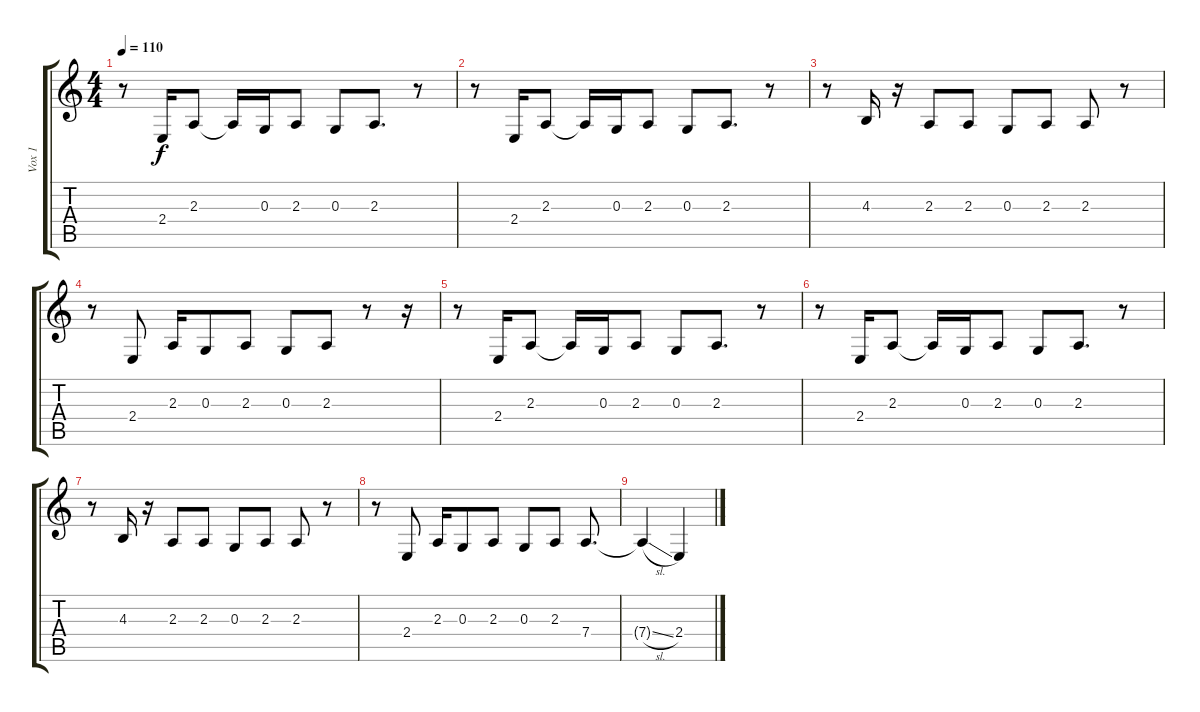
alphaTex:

\track ("Vox 1" "Vox 1") {instrument sopranosax}
\staff {score tabs}
\tuning (E4 B3 G3 D3 A2 E2) {hide}
\ts (4 4)
\tempo 110
\clef g2
\ks c
r.8{dy f} 2.4.16 2.3.8 2.3{t}.16 0.3.16 2.3.8 0.3.8 2.3.8{d} r.8 |
r.8 2.4.16 2.3.8 2.3{t}.16 0.3.16 2.3.8 0.3.8 2.3.8{d} r.8 |
r.8 4.3.16 r.16 2.3.8 2.3.8 0.3.8 2.3.8 2.3.8 r.8 |
r.8 2.4.8 2.3.16 0.3.8 2.3.8 0.3.8 2.3.8 r.8 r.16 |
r.8 2.4.16 2.3.8 2.3{t}.16 0.3.16 2.3.8 0.3.8 2.3.8{d} r.8 |
r.8 2.4.16 2.3.8 2.3{t}.16 0.3.16 2.3.8 0.3.8 2.3.8{d} r.8 |
r.8 4.3.16 r.16 2.3.8 2.3.8 0.3.8 2.3.8 2.3.8 r.8 |
r.8 2.4.8 2.3.16 0.3.8 2.3.8 0.3.8 2.3.8 7.4.8{d} |
7.4{sl t}.4 2.4.4
